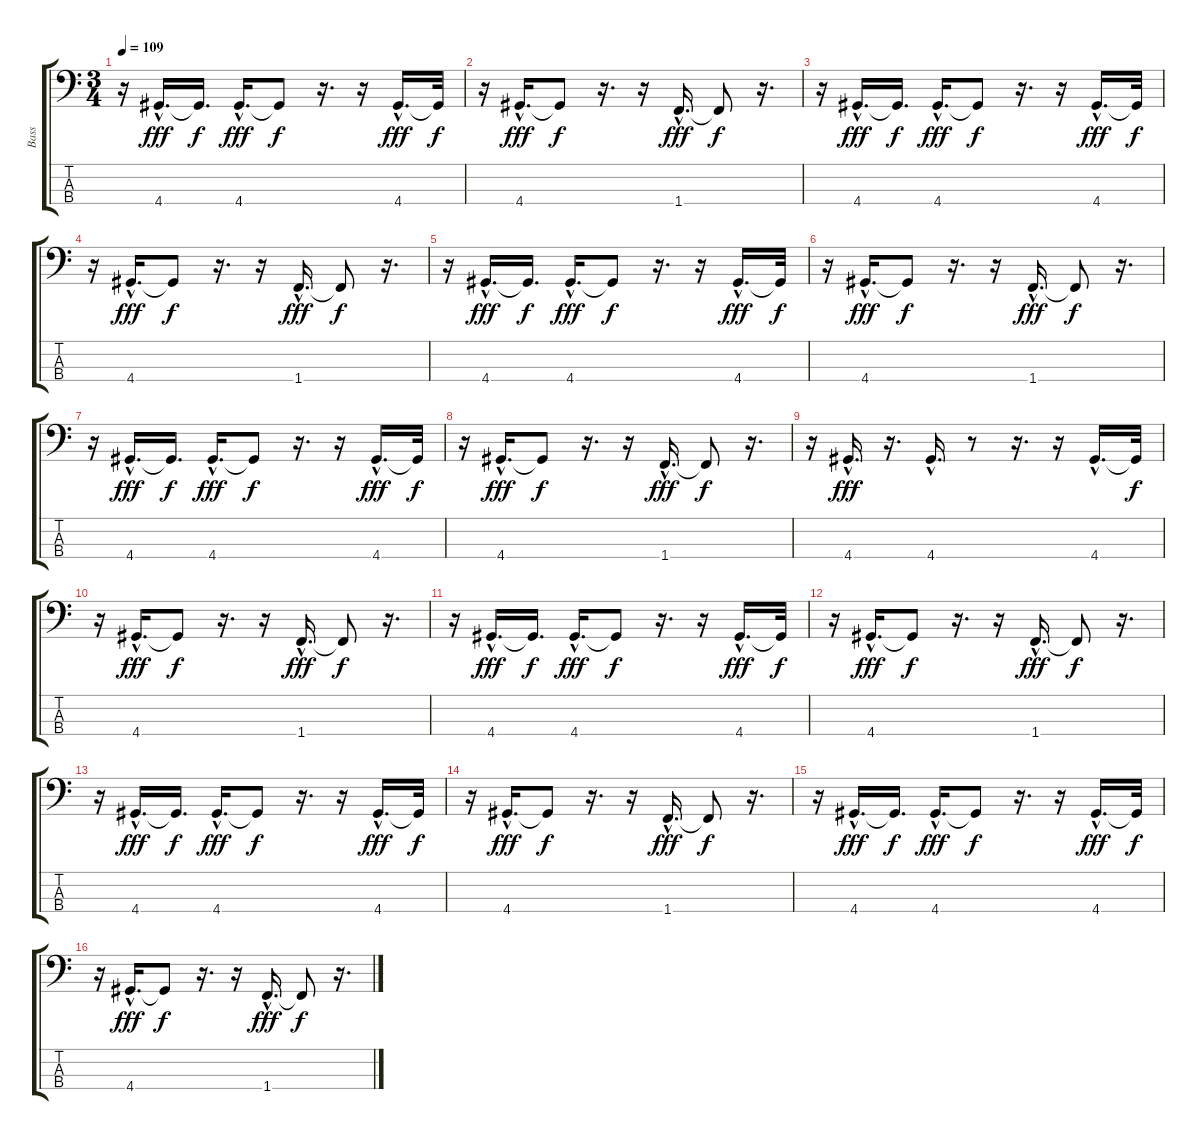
\track ("Bass" "Bass") {instrument electricbasspick}
\staff {score tabs}
\tuning (G2 D2 A1 E1) {hide}
\ts (3 4)
\tempo 109
\clef f4
\ks c
r.16{dy f} 4.4{hac}.16{d dy fff} 4.4{t}.16{d dy f} 4.4{hac}.16{d dy fff} 4.4{t}.8{dy f} r.16{d} r.16 4.4{hac}.16{d dy fff} 4.4{t}.32{dy f} |
r.16 4.4{hac}.16{d dy fff} 4.4{t}.8{dy f} r.16{d} r.16 1.4{hac}.16{d dy fff} 1.4{t}.8{dy f} r.16{d} |
r.16 4.4{hac}.16{d dy fff} 4.4{t}.16{d dy f} 4.4{hac}.16{d dy fff} 4.4{t}.8{dy f} r.16{d} r.16 4.4{hac}.16{d dy fff} 4.4{t}.32{dy f} |
r.16 4.4{hac}.16{d dy fff} 4.4{t}.8{dy f} r.16{d} r.16 1.4{hac}.16{d dy fff} 1.4{t}.8{dy f} r.16{d} |
r.16 4.4{hac}.16{d dy fff} 4.4{t}.16{d dy f} 4.4{hac}.16{d dy fff} 4.4{t}.8{dy f} r.16{d} r.16 4.4{hac}.16{d dy fff} 4.4{t}.32{dy f} |
r.16 4.4{hac}.16{d dy fff} 4.4{t}.8{dy f} r.16{d} r.16 1.4{hac}.16{d dy fff} 1.4{t}.8{dy f} r.16{d} |
r.16 4.4{hac}.16{d dy fff} 4.4{t}.16{d dy f} 4.4{hac}.16{d dy fff} 4.4{t}.8{dy f} r.16{d} r.16 4.4{hac}.16{d dy fff} 4.4{t}.32{dy f} |
r.16 4.4{hac}.16{d dy fff} 4.4{t}.8{dy f} r.16{d} r.16 1.4{hac}.16{d dy fff} 1.4{t}.8{dy f} r.16{d} |
r.16 4.4{hac}.16{d dy fff} r.16{d} 4.4{hac}.16{d} r.8 r.16{d} r.16 4.4{hac}.16{d} 4.4{t}.32{dy f} |
r.16 4.4{hac}.16{d dy fff} 4.4{t}.8{dy f} r.16{d} r.16 1.4{hac}.16{d dy fff} 1.4{t}.8{dy f} r.16{d} |
r.16 4.4{hac}.16{d dy fff} 4.4{t}.16{d dy f} 4.4{hac}.16{d dy fff} 4.4{t}.8{dy f} r.16{d} r.16 4.4{hac}.16{d dy fff} 4.4{t}.32{dy f} |
r.16 4.4{hac}.16{d dy fff} 4.4{t}.8{dy f} r.16{d} r.16 1.4{hac}.16{d dy fff} 1.4{t}.8{dy f} r.16{d} |
r.16 4.4{hac}.16{d dy fff} 4.4{t}.16{d dy f} 4.4{hac}.16{d dy fff} 4.4{t}.8{dy f} r.16{d} r.16 4.4{hac}.16{d dy fff} 4.4{t}.32{dy f} |
r.16 4.4{hac}.16{d dy fff} 4.4{t}.8{dy f} r.16{d} r.16 1.4{hac}.16{d dy fff} 1.4{t}.8{dy f} r.16{d} |
r.16 4.4{hac}.16{d dy fff} 4.4{t}.16{d dy f} 4.4{hac}.16{d dy fff} 4.4{t}.8{dy f} r.16{d} r.16 4.4{hac}.16{d dy fff} 4.4{t}.32{dy f} |
r.16 4.4{hac}.16{d dy fff} 4.4{t}.8{dy f} r.16{d} r.16 1.4{hac}.16{d dy fff} 1.4{t}.8{dy f} r.16{d}
